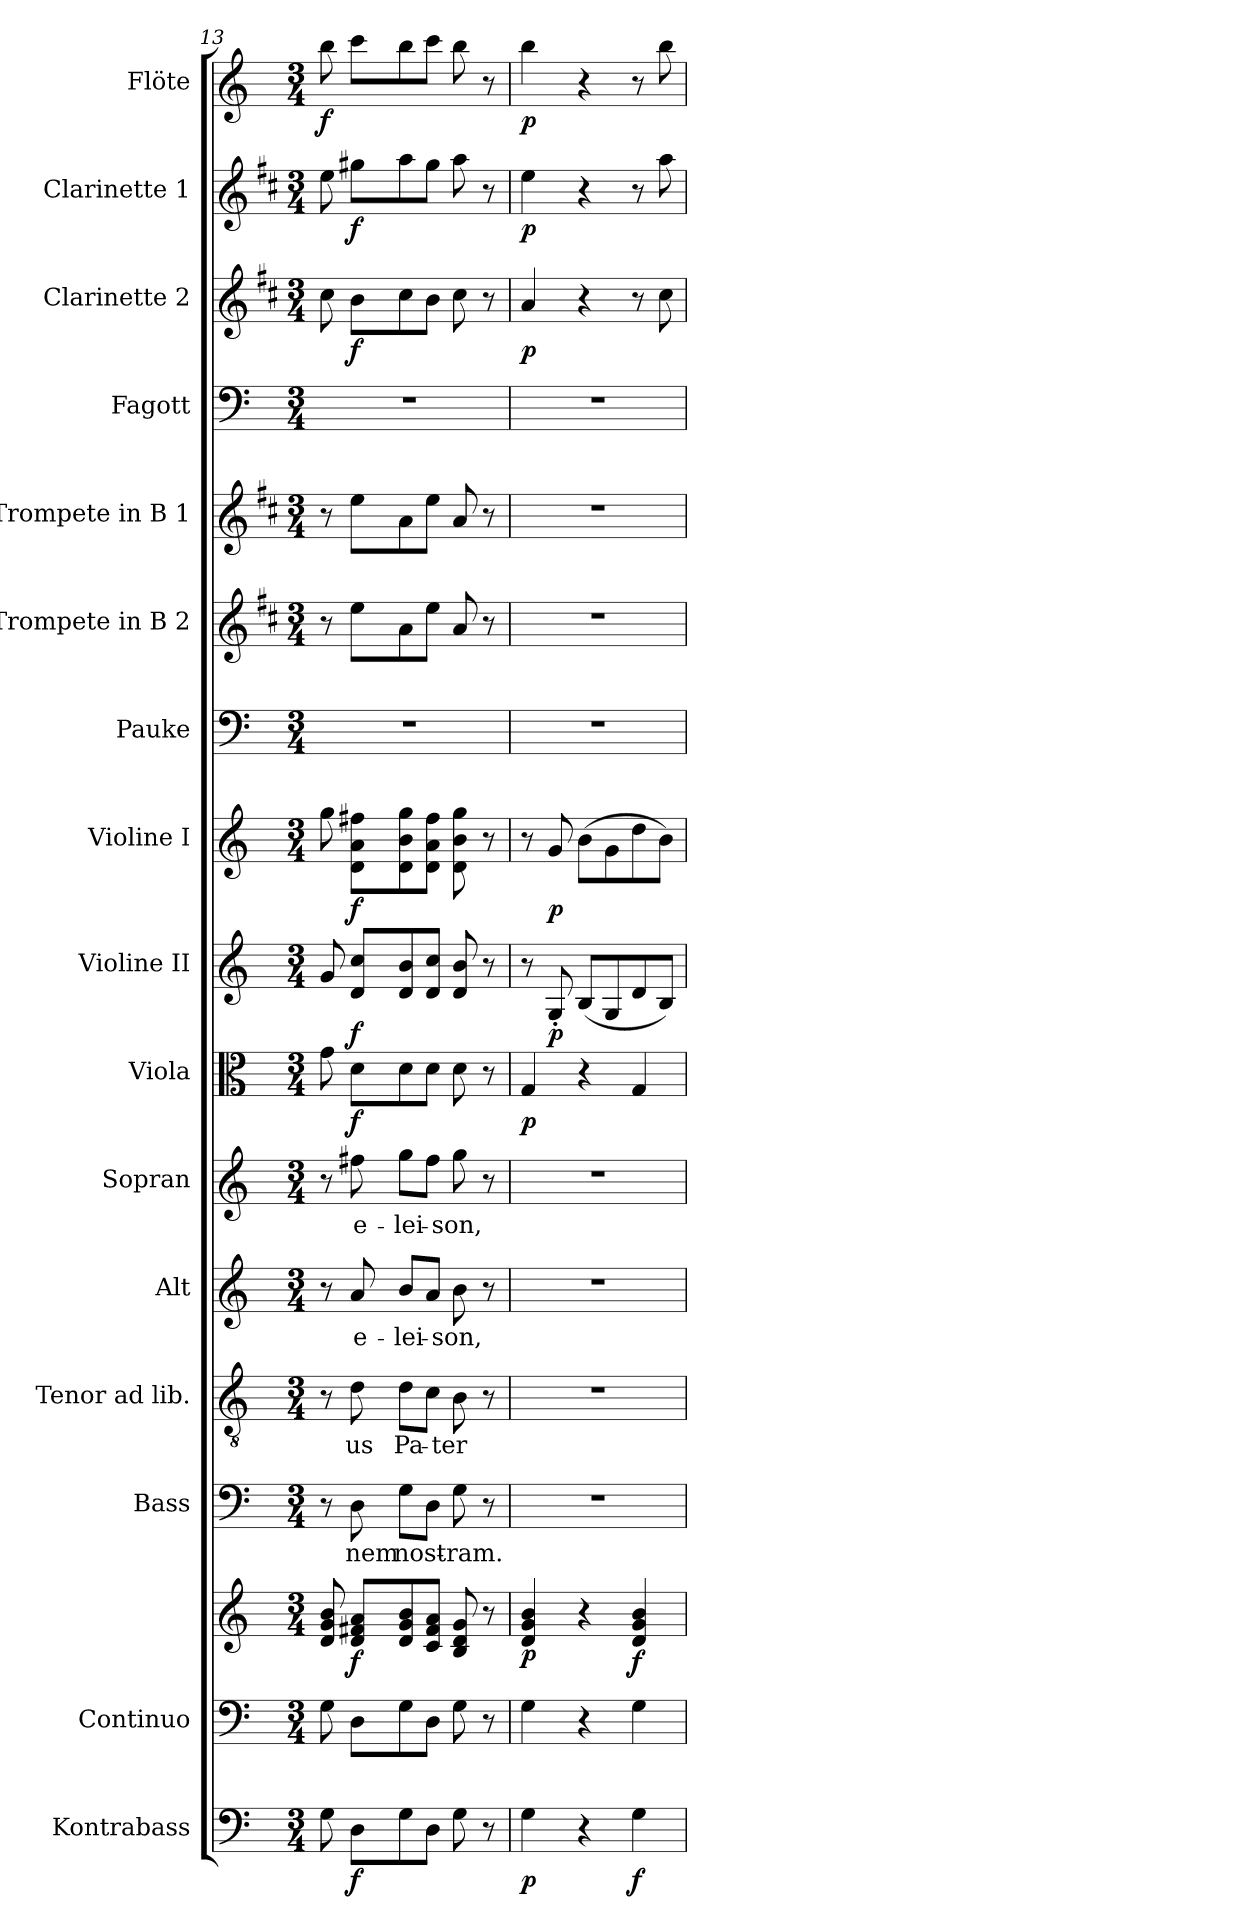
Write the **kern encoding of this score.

**kern	**dynam	**kern	**kern	**dynam	**kern	**text	**kern	**text	**kern	**text	**kern	**text	**kern	**dynam	**kern	**dynam	**kern	**dynam	**kern	**kern	**kern	**kern	**kern	**dynam	**kern	**dynam	**kern	**dynam
*part16	*part16	*part15	*part15	*part15	*part14	*part14	*part13	*part13	*part12	*part12	*part11	*part11	*part10	*part10	*part9	*part9	*part8	*part8	*part7	*part6	*part5	*part4	*part3	*part3	*part2	*part2	*part1	*part1
*staff17	*staff17	*staff16	*staff15	*staff15/16	*staff14	*staff14	*staff13	*staff13	*staff12	*staff12	*staff11	*staff11	*staff10	*staff10	*staff9	*staff9	*staff8	*staff8	*staff7	*staff6	*staff5	*staff4	*staff3	*staff3	*staff2	*staff2	*staff1	*staff1
*I"Kontrabass	*	*I"Continuo	*	*	*I"Bass	*	*I"Tenor ad lib.	*	*I"Alt	*	*I"Sopran	*	*I"Viola	*	*I"Violine II	*	*I"Violine I	*	*I"Pauke	*I"Trompete in B 2	*I"Trompete in B 1	*I"Fagott	*I"Clarinette 2	*	*I"Clarinette 1	*	*I"Flöte	*
*I'Kb.	*	*I'cont.	*	*	*I'B	*	*I'T	*	*I'A	*	*I'S	*	*I'Vla.	*	*I'Vl. II	*	*I'Vl. I	*	*I'Pk.	*	*	*I'Fg.	*I'Cl. 2	*	*I'Cl. 1	*	*I'Fl.	*
!!LO:PB:g=z
*clefF4	*	*clefF4	*clefG2	*	*clefF4	*	*clefGv2	*	*clefG2	*	*clefG2	*	*clefC3	*	*clefG2	*	*clefG2	*	*clefF4	*clefG2	*clefG2	*clefF4	*clefG2	*	*clefG2	*	*clefG2	*
*ITrd7c12	*	*	*	*	*	*	*	*	*	*	*	*	*	*	*	*	*	*	*	*ITrd1c2	*ITrd1c2	*	*ITrd1c2	*	*ITrd1c2	*	*	*
*k[]	*	*k[]	*k[]	*	*k[]	*	*k[]	*	*k[]	*	*k[]	*	*k[]	*	*k[]	*	*k[]	*	*k[]	*k[]	*k[]	*k[]	*k[]	*	*k[]	*	*k[]	*
*C:	*	*C:	*C:	*	*C:	*	*C:	*	*C:	*	*C:	*	*C:	*	*C:	*	*C:	*	*C:	*C:	*C:	*C:	*C:	*	*C:	*	*C:	*
*M3/4	*	*M3/4	*M3/4	*	*M3/4	*	*M3/4	*	*M3/4	*	*M3/4	*	*M3/4	*	*M3/4	*	*M3/4	*	*M3/4	*M3/4	*M3/4	*M3/4	*M3/4	*	*M3/4	*	*M3/4	*
=13	=13	=13	=13	=13	=13	=13	=13	=13	=13	=13	=13	=13	=13	=13	=13	=13	=13	=13	=13	=13	=13	=13	=13	=13	=13	=13	=13	=13
!	!	!	!	!	!	!	!	!	!	!	!	!	!	!	!	!	!	!	!	!	!	!	!	!	!	!	!	!LO:DY:b
8GG\	.	8G\	8d/ 8g/ 8b/	.	8r	.	8r	.	8r	.	8r	.	8g\	.	8g/	.	8gg\	.	2.r	8r	8r	2.r	8b\	.	8dd\	.	8bb\	f
!	!LO:DY:b	!	!	!LO:DY:b	!	!LO:LY:b	!	!LO:LY:b	!	!LO:LY:b	!	!LO:LY:b	!	!LO:DY:b	!	!LO:DY:b	!	!LO:DY:b	!	!	!	!	!	!LO:DY:b	!	!LO:DY:b	!	!
8DD\L	f	8D\L	8d/ 8f#X/ 8a/L	f	8D\	-nem	8d\	-us	8a/	e-	8ff#X\	e-	8d\L	f	8d/ 8cc/L	f	8d\ 8a\ 8ff#X\L	f	.	8dd\L	8dd\L	.	8a\L	f	8ff#X\L	f	8ccc\L	.
!	!	!	!	!	!	!LO:LY:b	!	!LO:LY:b	!	!LO:LY:b	!	!LO:LY:b	!	!	!	!	!	!	!	!	!	!	!	!	!	!	!	!
8GG\	.	8G\	8d/ 8g/ 8b/	.	8G\L	nost-	8d\L	Pa-	8b/L	-lei-	8gg\L	-lei-	8d\	.	8d/ 8b/	.	8d\ 8b\ 8gg\	.	.	8g\	8g\	.	8b\	.	8gg\	.	8bb\	.
8DD\J	.	8D\J	8c/ 8f#/ 8a/J	.	8D\J	.	8c\J	.	8a/J	.	8ff#\J	.	8d\J	.	8d/ 8cc/J	.	8d\ 8a\ 8ff#\J	.	.	8dd\J	8dd\J	.	8a\J	.	8ff#\J	.	8ccc\J	.
!	!	!	!	!	!	!LO:LY:b	!	!LO:LY:b	!	!LO:LY:b	!	!LO:LY:b	!	!	!	!	!	!	!	!	!	!	!	!	!	!	!	!
8GG\	.	8G\	8B/ 8d/ 8g/	.	8G\	-ram.	8B\	-ter	8b\	-son,	8gg\	-son,	8d\	.	8d/ 8b/	.	8d\ 8b\ 8gg\	.	.	8g/	8g/	.	8b\	.	8gg\	.	8bb\	.
8r	.	8r	8r	.	8r	.	8r	.	8r	.	8r	.	8r	.	8r	.	8r	.	.	8r	8r	.	8r	.	8r	.	8r	.
=14	=14	=14	=14	=14	=14	=14	=14	=14	=14	=14	=14	=14	=14	=14	=14	=14	=14	=14	=14	=14	=14	=14	=14	=14	=14	=14	=14	=14
!	!LO:DY:b	!	!	!LO:DY:b	!	!	!	!	!	!	!	!	!	!LO:DY:b	!	!	!	!	!	!	!	!	!	!LO:DY:b	!	!LO:DY:b	!	!LO:DY:b
4GG\	p	4G\	4d/ 4g/ 4b/	p	2.r	.	2.r	.	2.r	.	2.r	.	4G/	p	8r	.	8r	.	2.r	2.r	2.r	2.r	4g/	p	4dd\	p	4bb\	p
!	!	!	!	!	!	!	!	!	!	!	!	!	!	!	!	!LO:DY:b	!	!LO:DY:b	!	!	!	!	!	!	!	!	!	!
.	.	.	.	.	.	.	.	.	.	.	.	.	.	.	8G'</	p	8g/	p	.	.	.	.	.	.	.	.	.	.
4r	.	4r	4r	.	.	.	.	.	.	.	.	.	4r	.	(<8B/L	.	(>8b\L	.	.	.	.	.	4r	.	4r	.	4r	.
.	.	.	.	.	.	.	.	.	.	.	.	.	.	.	8G/	.	8g\	.	.	.	.	.	.	.	.	.	.	.
!	!LO:DY:b	!	!	!LO:DY:b	!	!	!	!	!	!	!	!	!	!	!	!	!	!	!	!	!	!	!	!	!	!	!	!
4GG\	f	4G\	4d/ 4g/ 4b/	f	.	.	.	.	.	.	.	.	4G/	.	8d/	.	8dd\	.	.	.	.	.	8r	.	8r	.	8r	.
.	.	.	.	.	.	.	.	.	.	.	.	.	.	.	8B/J)	.	8b\J)	.	.	.	.	.	8b\	.	8gg\	.	8bb\	.
=	=	=	=	=	=	=	=	=	=	=	=	=	=	=	=	=	=	=	=	=	=	=	=	=	=	=	=	=
*-	*-	*-	*-	*-	*-	*-	*-	*-	*-	*-	*-	*-	*-	*-	*-	*-	*-	*-	*-	*-	*-	*-	*-	*-	*-	*-	*-	*-
